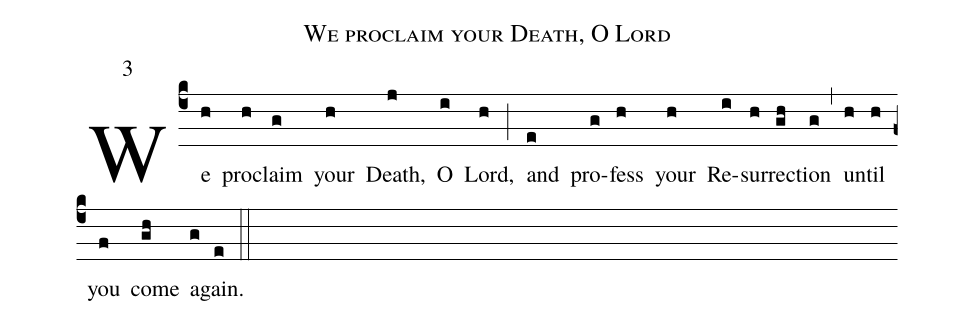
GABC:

name: We proclaim your Death, O Lord;
mode: 3;
%%
(c4) We(h) pro(h)claim(g) your(h) Death,(j) O(i) Lord,(h) (;) and(e) pro(g)fess(h) your(h) Re(i)sur(h)rec(gh)tion(g) (,) un(h)til(h) you(f) come(gh) a(g)gain.(e) (::)
